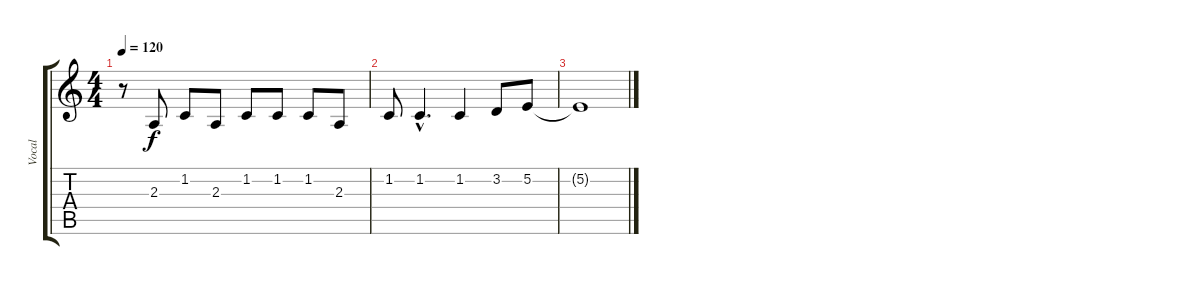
\track ("Vocal" "Vocal") {instrument reedorgan}
\staff {score tabs}
\tuning (E4 B3 G3 D3 A2 E2) {hide}
\ts (4 4)
\tempo 120
\clef g2
\ks c
r.8{dy f} 2.3.8 1.2.8 2.3.8 1.2.8 1.2.8 1.2.8 2.3.8 |
1.2.8 1.2{hac}.4{d} 1.2.4 3.2.8 5.2.8 |
5.2{t}.1
